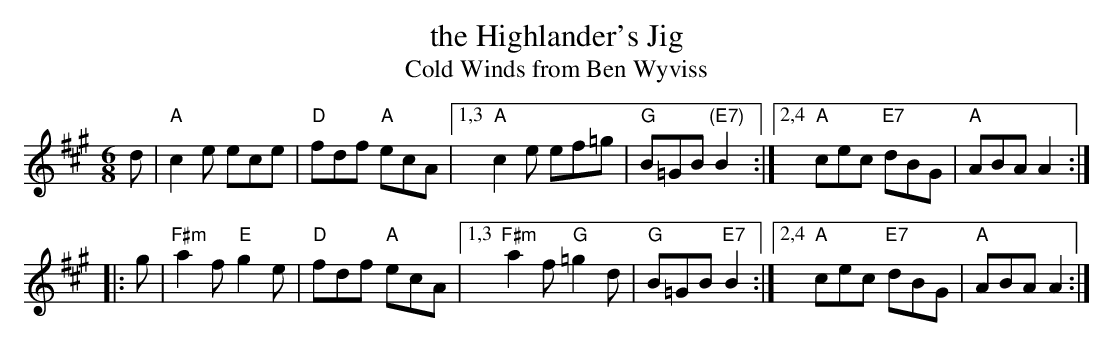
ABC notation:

X:1
T: the Highlander's Jig
T: Cold Winds from Ben Wyviss
M: 6/8
L: 1/8
K: A
d \
| "A"c2e ece | "D"fdf "A"ecA \
|1,3 "A"c2e    ef=g | "G"B=GB "(E7)"B2 \
:|2,4 "A"cec "E7"dBG | "A"ABA A2 :|
|: g \
| "F#m"a2f "E"g2e | "D"fdf "A"ecA \
|1,3 "F#m"a2f "G"=g2d | "G"B=GB "E7"B2 \
:|2,4   "A"cec "E7"dBG | "A"ABA A2 :|
